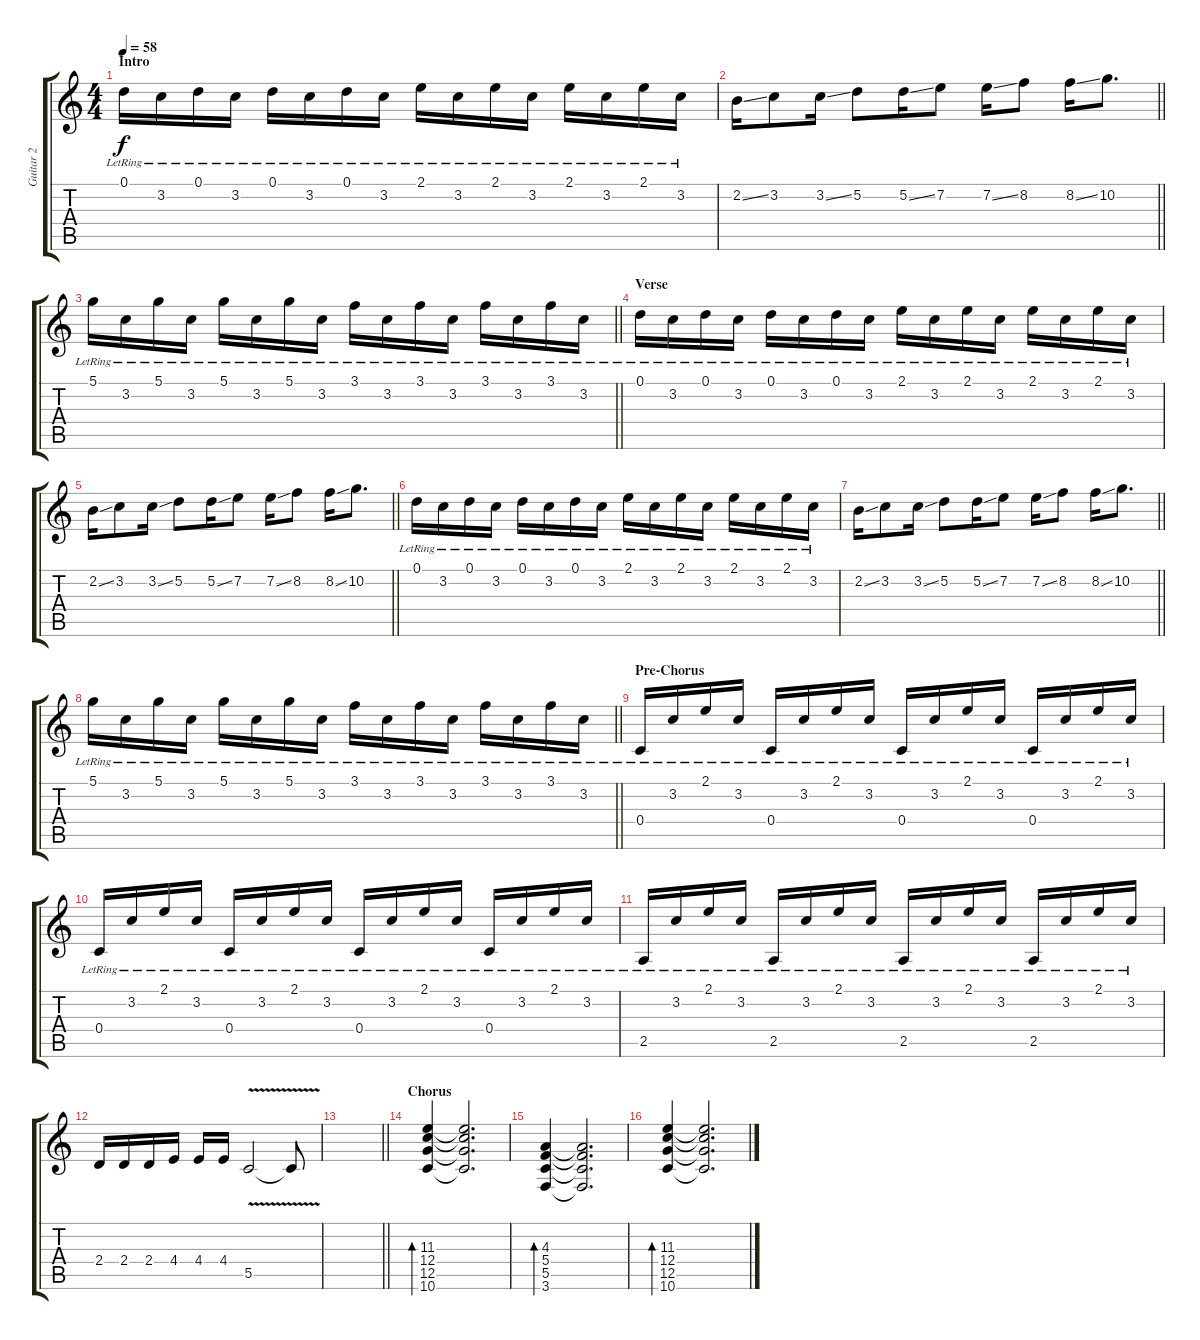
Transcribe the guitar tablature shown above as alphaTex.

\track ("Guitar 2" "Guitar 2") {instrument acousticguitarsteel}
\staff {score tabs}
\tuning (D4 A3 F3 C3 G2 D2) {hide}
\ts (4 4)
\section ("" "Intro")
\tempo 58
\clef g2
\ks c
0.1{lr}.16{dy f volume 12 instrument acousticguitarsteel} 3.2{lr}.16 0.1{lr}.16 3.2{lr}.16 0.1{lr}.16 3.2{lr}.16 0.1{lr}.16 3.2{lr}.16 2.1{lr}.16 3.2{lr}.16 2.1{lr}.16 3.2{lr}.16 2.1{lr}.16 3.2{lr}.16 2.1{lr}.16 3.2{lr}.16 |
\barLineRight lightlight
2.2{ss}.16 3.2.8 3.2{ss}.16 5.2.8 5.2{ss}.16 7.2.8 7.2{ss}.16 8.2.8 8.2{ss}.16 10.2.8{d} |
\barLineRight lightlight
5.1{lr}.16 3.2{lr}.16 5.1{lr}.16 3.2{lr}.16 5.1{lr}.16 3.2{lr}.16 5.1{lr}.16 3.2{lr}.16 3.1{lr}.16 3.2{lr}.16 3.1{lr}.16 3.2{lr}.16 3.1{lr}.16 3.2{lr}.16 3.1{lr}.16 3.2{lr}.16 |
\section ("" "Verse")
0.1{lr}.16 3.2{lr}.16 0.1{lr}.16 3.2{lr}.16 0.1{lr}.16 3.2{lr}.16 0.1{lr}.16 3.2{lr}.16 2.1{lr}.16 3.2{lr}.16 2.1{lr}.16 3.2{lr}.16 2.1{lr}.16 3.2{lr}.16 2.1{lr}.16 3.2{lr}.16 |
\barLineRight lightlight
2.2{ss}.16 3.2.8 3.2{ss}.16 5.2.8 5.2{ss}.16 7.2.8 7.2{ss}.16 8.2.8 8.2{ss}.16 10.2.8{d} |
0.1{lr}.16 3.2{lr}.16 0.1{lr}.16 3.2{lr}.16 0.1{lr}.16 3.2{lr}.16 0.1{lr}.16 3.2{lr}.16 2.1{lr}.16 3.2{lr}.16 2.1{lr}.16 3.2{lr}.16 2.1{lr}.16 3.2{lr}.16 2.1{lr}.16 3.2{lr}.16 |
\barLineRight lightlight
2.2{ss}.16 3.2.8 3.2{ss}.16 5.2.8 5.2{ss}.16 7.2.8 7.2{ss}.16 8.2.8 8.2{ss}.16 10.2.8{d} |
\barLineRight lightlight
5.1{lr}.16 3.2{lr}.16 5.1{lr}.16 3.2{lr}.16 5.1{lr}.16 3.2{lr}.16 5.1{lr}.16 3.2{lr}.16 3.1{lr}.16 3.2{lr}.16 3.1{lr}.16 3.2{lr}.16 3.1{lr}.16 3.2{lr}.16 3.1{lr}.16 3.2{lr}.16 |
\section ("" "Pre-Chorus")
0.4{lr}.16 3.2{lr}.16 2.1{lr}.16 3.2{lr}.16 0.4{lr}.16 3.2{lr}.16 2.1{lr}.16 3.2{lr}.16 0.4{lr}.16 3.2{lr}.16 2.1{lr}.16 3.2{lr}.16 0.4{lr}.16 3.2{lr}.16 2.1{lr}.16 3.2{lr}.16 |
0.4{lr}.16 3.2{lr}.16 2.1{lr}.16 3.2{lr}.16 0.4{lr}.16 3.2{lr}.16 2.1{lr}.16 3.2{lr}.16 0.4{lr}.16 3.2{lr}.16 2.1{lr}.16 3.2{lr}.16 0.4{lr}.16 3.2{lr}.16 2.1{lr}.16 3.2{lr}.16 |
2.5{lr}.16 3.2{lr}.16 2.1{lr}.16 3.2{lr}.16 2.5{lr}.16 3.2{lr}.16 2.1{lr}.16 3.2{lr}.16 2.5{lr}.16 3.2{lr}.16 2.1{lr}.16 3.2{lr}.16 2.5{lr}.16 3.2{lr}.16 2.1{lr}.16 3.2{lr}.16 |
2.4.16 2.4.16 2.4.16 4.4.16 4.4.16 4.4.16 5.5{v}.2 5.5{t}.8 |
\barLineRight lightlight
|
\section ("" "Chorus")
(11.3 12.4 12.5 10.6).4{bd 120 volume 9 instrument distortionguitar} (11.3{t} 12.4{t} 12.5{t} 10.6{t}).2{d volume 5} |
(4.3 5.4 5.5 3.6).4{bd 120 volume 10 instrument distortionguitar} (4.3{t} 5.4{t} 5.5{t} 3.6{t}).2{d volume 6} |
(11.3 12.4 12.5 10.6).4{bd 120 volume 9 instrument distortionguitar} (11.3{t} 12.4{t} 12.5{t} 10.6{t}).2{d volume 5}
